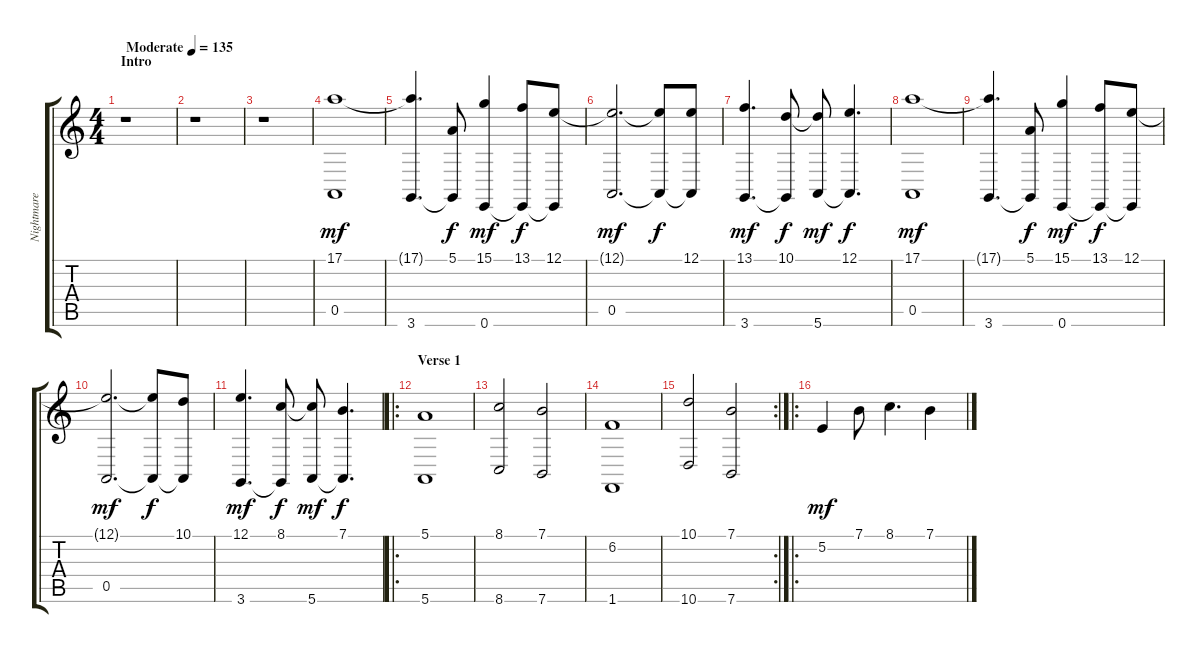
\track ("Nightmare Industrie Synthétiseur 2" "Nightmare ") {instrument fx7echoes}
\staff {score tabs}
\tuning (E4 B3 G3 D3 A2 E2) {hide}
\ts (4 4)
\section ("" "Intro")
\tempo (135 "Moderate")
\clef g2
\ks c
r.1{dy mf instrument fx7echoes} |
r.1 |
r.1 |
(17.1 0.5).1 |
(17.1{t} 3.6).4{d} (5.1 3.6{t}).8{dy f} (15.1 0.6).4{dy mf} (13.1 0.6{t}).8{dy f} (12.1 0.6{t}).8 |
(12.1{t} 0.5).2{d dy mf} (12.1{t} 0.5{t}).8{dy f} (12.1 0.5{t}).8 |
(13.1 3.6).4{d dy mf} (10.1 3.6{t}).8{dy f} (10.1{t} 5.6).8{dy mf} (12.1 5.6{t}).4{d dy f} |
(17.1 0.5).1{dy mf} |
(17.1{t} 3.6).4{d} (5.1 3.6{t}).8{dy f} (15.1 0.6).4{dy mf} (13.1 0.6{t}).8{dy f} (12.1 0.6{t}).8 |
(12.1{t} 0.5).2{d dy mf} (12.1{t} 0.5{t}).8{dy f} (10.1 0.5{t}).8 |
(12.1 3.6).4{d dy mf} (8.1 3.6{t}).8{dy f} (8.1{t} 5.6).8{dy mf} (7.1 5.6{t}).4{d dy f} |
\ro
\section ("" "Verse 1")
(5.1 5.6).1 |
(8.1 8.6).2 (7.1 7.6).2 |
(6.2 1.6).1 |
\rc 2
(10.1 10.6).2 (7.1 7.6).2 |
\ro
5.2.4{dy mf} 7.1.8 8.1.4{d} 7.1.4
